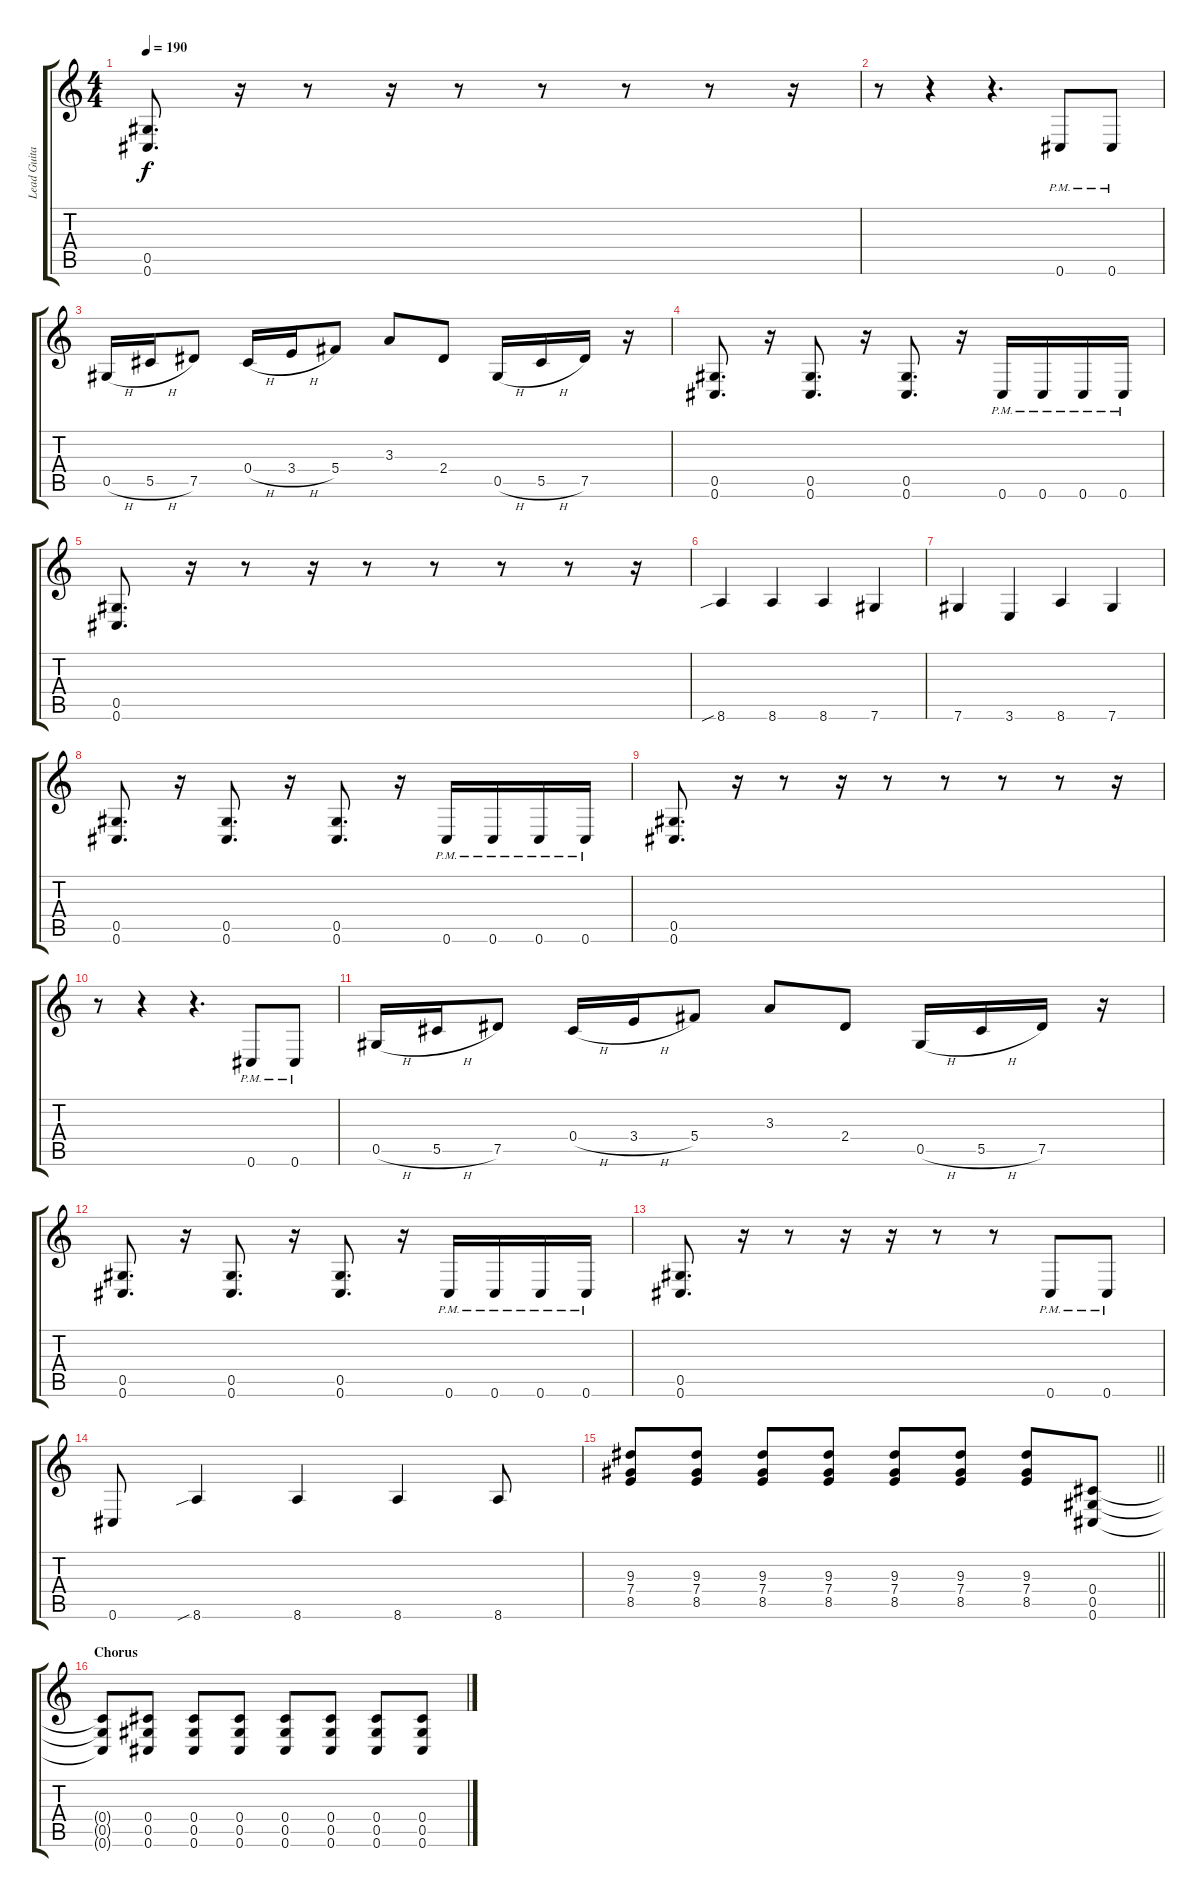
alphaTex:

\track ("Lead Guitar" "Lead Guita") {instrument distortionguitar}
\staff {score tabs}
\tuning (Eb4 Bb3 Gb3 Db3 Ab2 Db2) {hide}
\ts (4 4)
\tempo 190
\clef g2
\ks c
(0.5 0.6).8{d dy f} r.16 r.8 r.16 r.8 r.8 r.8 r.8 r.16 |
r.8 r.4 r.4{d} 0.6{pm}.8 0.6{pm}.8 |
0.5{h}.16 5.5{h}.16 7.5.8 0.4{h}.16 3.4{h}.16 5.4.8 3.3.8 2.4.8 0.5{h}.16 5.5{h}.16 7.5.16 r.16 |
(0.5 0.6).8{d} r.16 (0.5 0.6).8{d} r.16 (0.5 0.6).8{d} r.16 0.6{pm}.16 0.6{pm}.16 0.6{pm}.16 0.6{pm}.16 |
(0.5 0.6).8{d} r.16 r.8 r.16 r.8 r.8 r.8 r.8 r.16 |
8.6{sib}.4 8.6.4 8.6.4 7.6.4 |
7.6.4 3.6.4 8.6.4 7.6.4 |
(0.5 0.6).8{d} r.16 (0.5 0.6).8{d} r.16 (0.5 0.6).8{d} r.16 0.6{pm}.16 0.6{pm}.16 0.6{pm}.16 0.6{pm}.16 |
(0.5 0.6).8{d} r.16 r.8 r.16 r.8 r.8 r.8 r.8 r.16 |
r.8 r.4 r.4{d} 0.6{pm}.8 0.6{pm}.8 |
0.5{h}.16 5.5{h}.16 7.5.8 0.4{h}.16 3.4{h}.16 5.4.8 3.3.8 2.4.8 0.5{h}.16 5.5{h}.16 7.5.16 r.16 |
(0.5 0.6).8{d} r.16 (0.5 0.6).8{d} r.16 (0.5 0.6).8{d} r.16 0.6{pm}.16 0.6{pm}.16 0.6{pm}.16 0.6{pm}.16 |
(0.5 0.6).8{d} r.16 r.8 r.16 r.16 r.8 r.8 0.6{pm}.8 0.6{pm}.8 |
0.6.8 8.6{sib}.4 8.6.4 8.6.4 8.6.8 |
\barLineRight lightlight
(9.3 7.4 8.5).8 (9.3 7.4 8.5).8 (9.3 7.4 8.5).8 (9.3 7.4 8.5).8 (9.3 7.4 8.5).8 (9.3 7.4 8.5).8 (9.3 7.4 8.5).8 (0.4 0.5 0.6).8 |
\section ("" "Chorus")
(0.4{t} 0.5{t} 0.6{t}).8 (0.4 0.5 0.6).8 (0.4 0.5 0.6).8 (0.4 0.5 0.6).8 (0.4 0.5 0.6).8 (0.4 0.5 0.6).8 (0.4 0.5 0.6).8 (0.4 0.5 0.6).8
